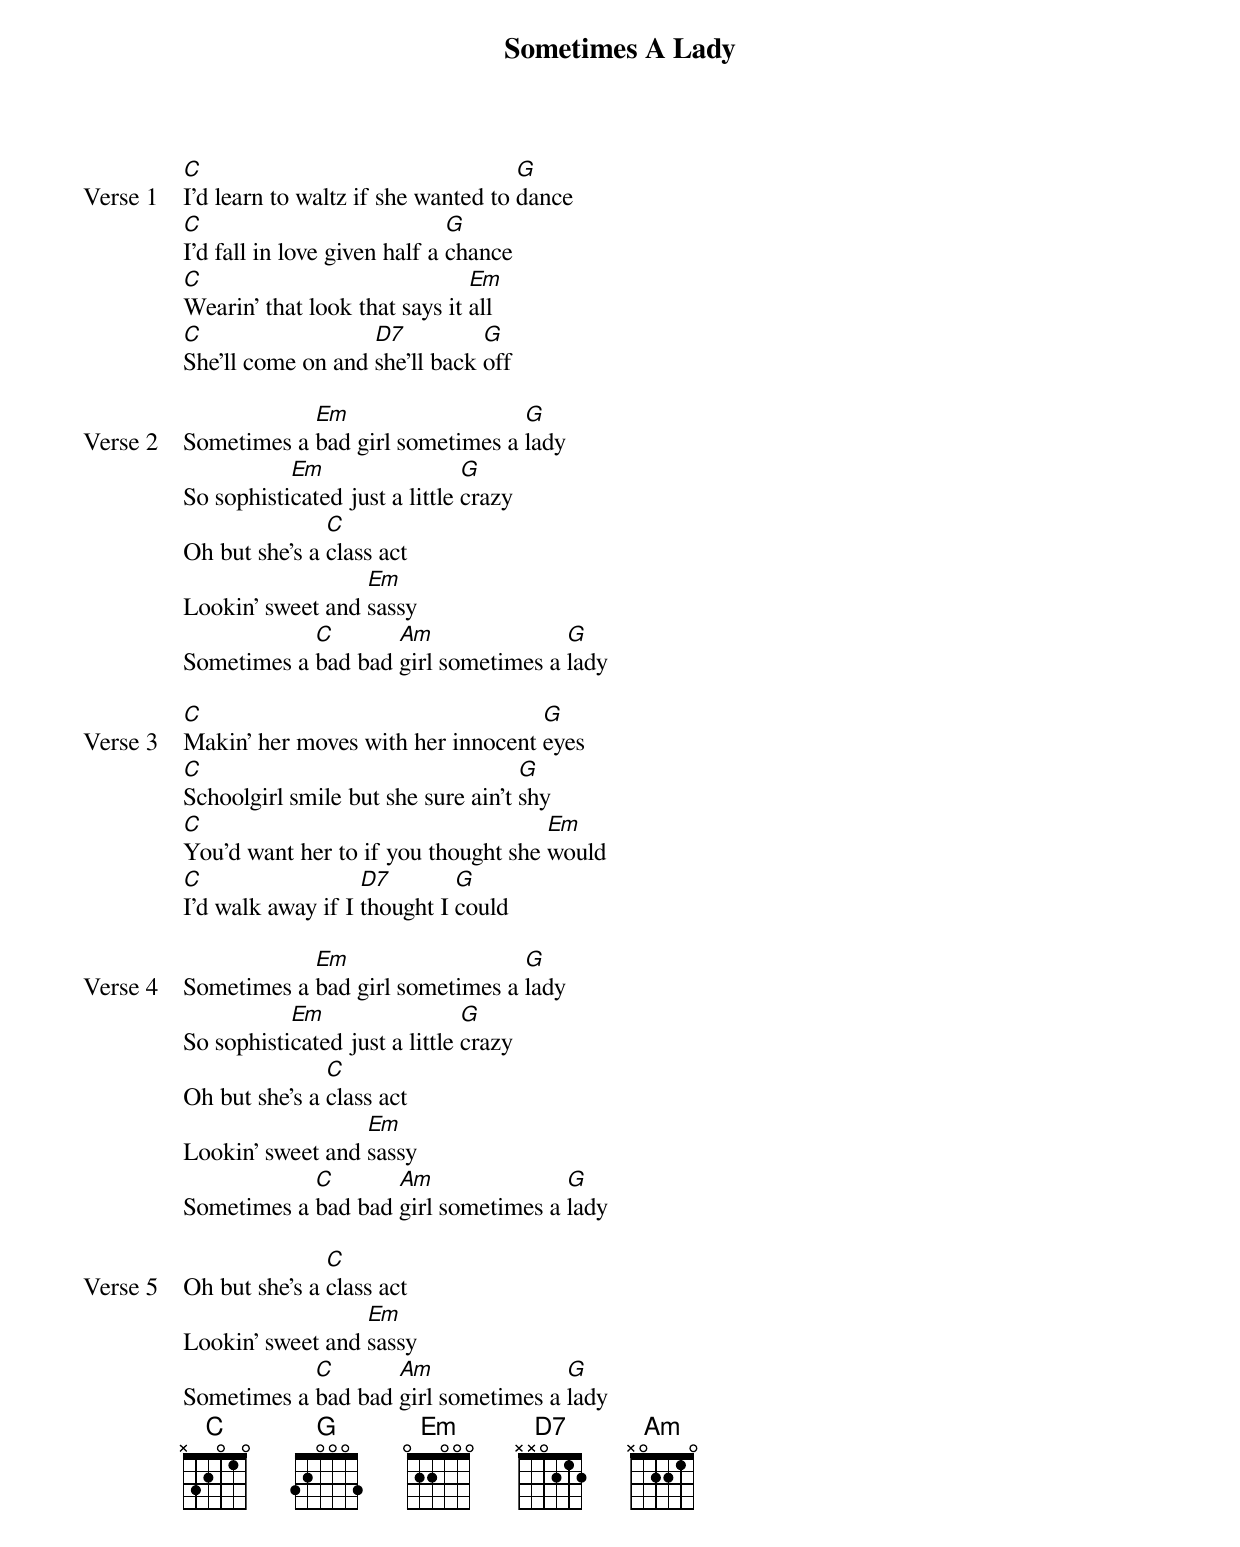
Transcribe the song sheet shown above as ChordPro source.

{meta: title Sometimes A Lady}
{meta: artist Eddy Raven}
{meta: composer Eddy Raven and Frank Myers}
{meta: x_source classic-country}
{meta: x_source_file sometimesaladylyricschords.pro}
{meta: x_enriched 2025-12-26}

{start_of_verse: Verse 1}
[C]I'd learn to waltz if she wanted to [G]dance
[C]I'd fall in love given half a [G]chance
[C]Wearin' that look that says it [Em]all
[C]She'll come on and [D7]she'll back [G]off
{end_of_verse}

{start_of_verse: Verse 2}
Sometimes a [Em]bad girl sometimes a [G]lady
So sophisti[Em]cated just a little [G]crazy
Oh but she's a [C]class act
Lookin' sweet and [Em]sassy
Sometimes a [C]bad bad [Am]girl sometimes a [G]lady
{end_of_verse}

{start_of_verse: Verse 3}
[C]Makin' her moves with her innocent [G]eyes
[C]Schoolgirl smile but she sure ain't [G]shy
[C]You'd want her to if you thought she [Em]would
[C]I'd walk away if I [D7]thought I [G]could
{end_of_verse}

{start_of_verse: Verse 4}
Sometimes a [Em]bad girl sometimes a [G]lady
So sophisti[Em]cated just a little [G]crazy
Oh but she's a [C]class act
Lookin' sweet and [Em]sassy
Sometimes a [C]bad bad [Am]girl sometimes a [G]lady
{end_of_verse}

{start_of_verse: Verse 5}
Oh but she's a [C]class act
Lookin' sweet and [Em]sassy
Sometimes a [C]bad bad [Am]girl sometimes a [G]lady
{end_of_verse}
